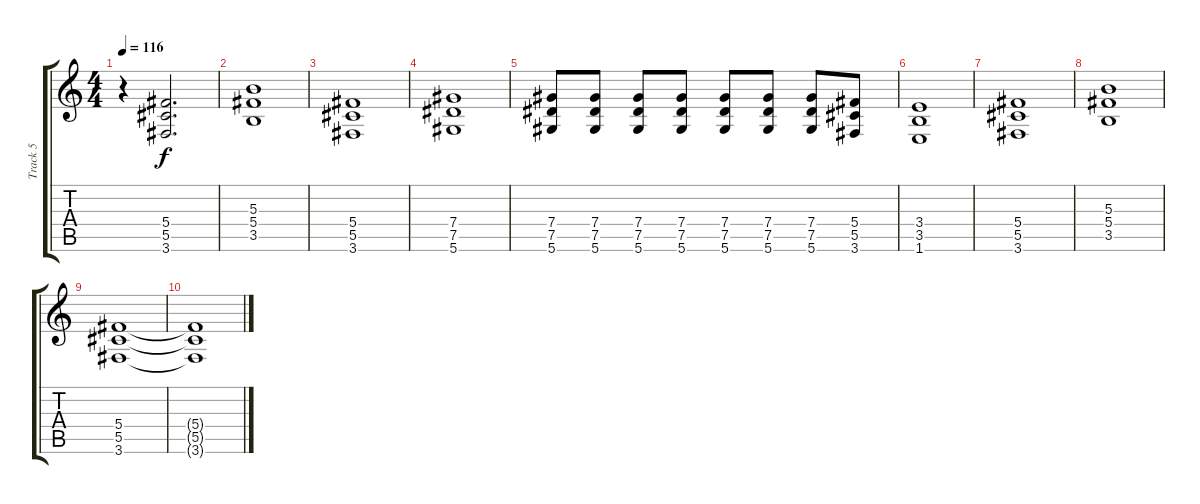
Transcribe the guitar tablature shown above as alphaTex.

\track ("Track 5" "Track 5") {instrument overdrivenguitar}
\staff {score tabs}
\tuning (Eb4 Bb3 Gb3 Db3 Ab2 Eb2) {hide}
\ts (4 4)
\tempo 116
\clef g2
\ks c
r.4{dy f} (5.4 5.5 3.6).2{d} |
(5.3 5.4 3.5).1 |
(5.4 5.5 3.6).1 |
(7.4 7.5 5.6).1 |
(7.4 7.5 5.6).8 (7.4 7.5 5.6).8 (7.4 7.5 5.6).8 (7.4 7.5 5.6).8 (7.4 7.5 5.6).8 (7.4 7.5 5.6).8 (7.4 7.5 5.6).8 (5.4 5.5 3.6).8 |
(3.4 3.5 1.6).1 |
(5.4 5.5 3.6).1 |
(5.3 5.4 3.5).1 |
(5.4 5.5 3.6).1 |
(5.4{t} 5.5{t} 3.6{t}).1
